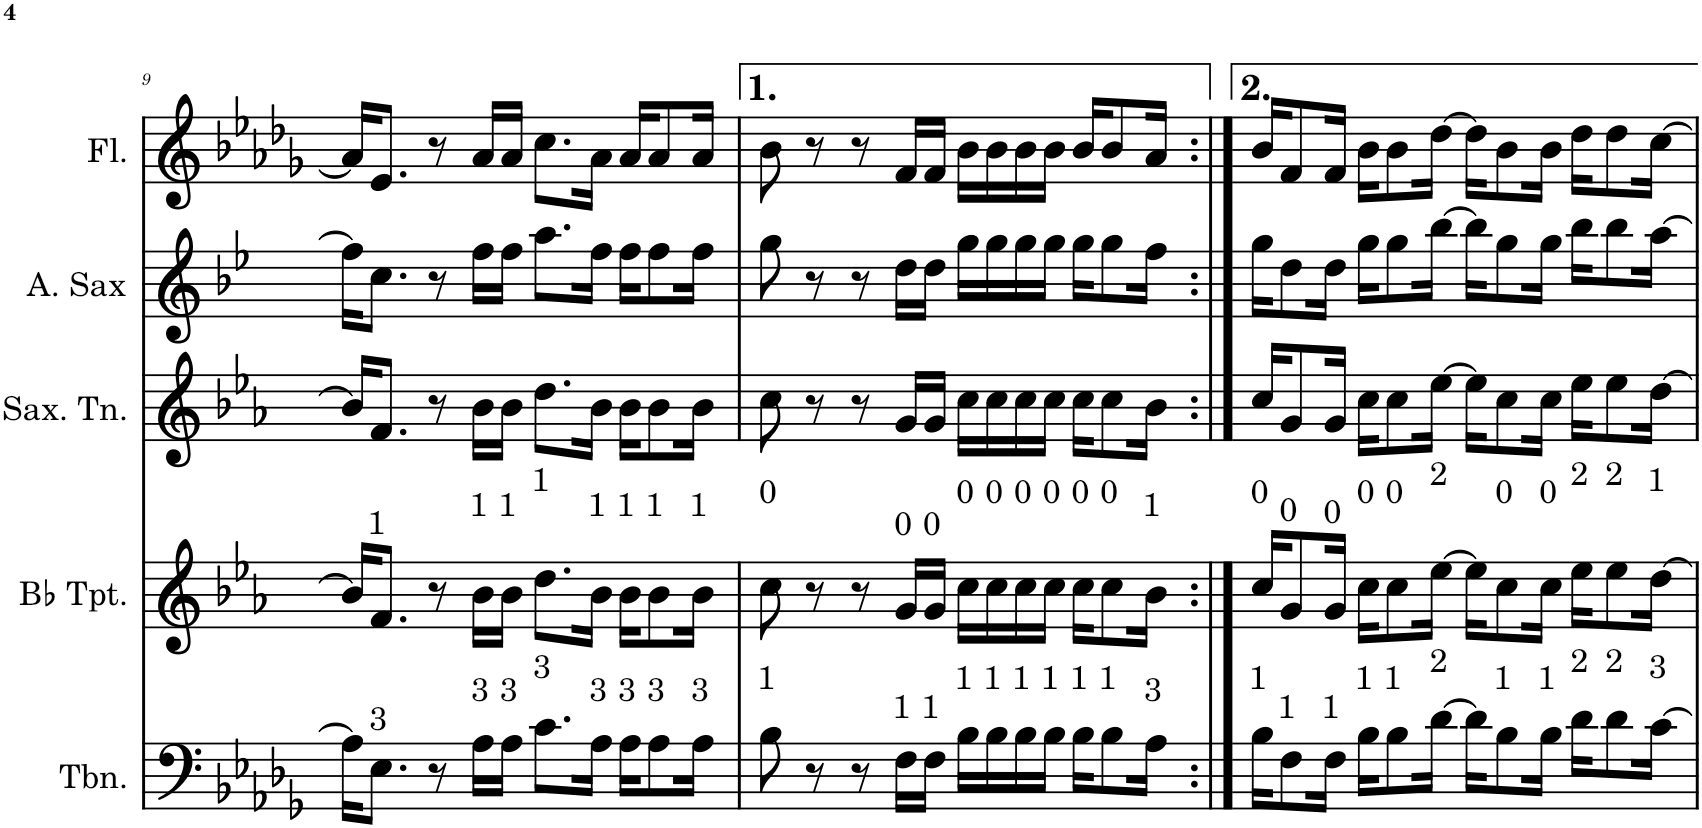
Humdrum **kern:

**kern	**kern	**kern	**kern	**kern
*part5	*part4	*part3	*part2	*part1
*staff5	*staff4	*staff3	*staff2	*staff1
*I"Trombone	*I"Bb Trumpet	*I"Saxofone Tenor	*I"Saxofone Alto	*I"Flauta Transversal
*I'Tbn.	*I'Bb Tpt.	*I'Sax. Tn.	*	*I'Fl.
!!LO:PB:g=z
*clefF4	*clefG2	*clefG2	*clefG2	*clefG2
*	*Trd1c2	*Trd8c14	*Trd5c9	*
*k[b-e-a-d-g-]	*k[b-e-a-]	*k[b-e-a-]	*k[b-e-]	*k[b-e-a-d-g-]
*M4/4	*M4/4	*M4/4	*M4/4	*M4/4
=9	=9	=9	=9	=9
16A-\KL]	16b-/KL]	16b-/KL]	16ff\KL]	16a-/KL]
!	!LO:TX:a:t=1	!	!	!
!LO:TX:a:t=3	!	!	!	!
8.E-\J	8.f/J	8.f/J	8.cc\J	8.e-/J
8r	8r	8r	8r	8r
!	!LO:TX:a:t=1	!	!	!
!LO:TX:a:t=3	!	!	!	!
16A-\LL	16b-\LL	16b-\LL	16ff\LL	16a-/LL
!	!LO:TX:a:t=1	!	!	!
!LO:TX:a:t=3	!	!	!	!
16A-\JJ	16b-\JJ	16b-\JJ	16ff\JJ	16a-/JJ
!	!LO:TX:a:t=1	!	!	!
!LO:TX:a:t=3	!	!	!	!
8.c\L	8.dd\L	8.dd\L	8.aa\L	8.cc\L
!	!LO:TX:a:t=1	!	!	!
!LO:TX:a:t=3	!	!	!	!
16A-\Jk	16b-\Jk	16b-\Jk	16ff\Jk	16a-\Jk
!	!LO:TX:a:t=1	!	!	!
!LO:TX:a:t=3	!	!	!	!
16A-\KL	16b-\KL	16b-\KL	16ff\KL	16a-/KL
!	!LO:TX:a:t=1	!	!	!
!LO:TX:a:t=3	!	!	!	!
8A-\	8b-\	8b-\	8ff\	8a-/
!	!LO:TX:a:t=1	!	!	!
!LO:TX:a:t=3	!	!	!	!
16A-\Jk	16b-\Jk	16b-\Jk	16ff\Jk	16a-/Jk
=10	=10	=10	=10	=10
!	!LO:TX:a:t=0	!	!	!
!LO:TX:a:t=1	!	!	!	!
8B-\	8cc\	8cc\	8gg\	8b-\
8r	8r	8r	8r	8r
8r	8r	8r	8r	8r
!	!LO:TX:a:t=0	!	!	!
!LO:TX:a:t=1	!	!	!	!
16F\LL	16g/LL	16g/LL	16dd\LL	16f/LL
!	!LO:TX:a:t=0	!	!	!
!LO:TX:a:t=1	!	!	!	!
16F\JJ	16g/JJ	16g/JJ	16dd\JJ	16f/JJ
!	!LO:TX:a:t=0	!	!	!
!LO:TX:a:t=1	!	!	!	!
16B-\LL	16cc\LL	16cc\LL	16gg\LL	16b-\LL
!	!LO:TX:a:t=0	!	!	!
!LO:TX:a:t=1	!	!	!	!
16B-\	16cc\	16cc\	16gg\	16b-\
!	!LO:TX:a:t=0	!	!	!
!LO:TX:a:t=1	!	!	!	!
16B-\	16cc\	16cc\	16gg\	16b-\
!	!LO:TX:a:t=0	!	!	!
!LO:TX:a:t=1	!	!	!	!
16B-\JJ	16cc\JJ	16cc\JJ	16gg\JJ	16b-\JJ
!	!LO:TX:a:t=0	!	!	!
!LO:TX:a:t=1	!	!	!	!
16B-\KL	16cc\KL	16cc\KL	16gg\KL	16b-/KL
!	!LO:TX:a:t=0	!	!	!
!LO:TX:a:t=1	!	!	!	!
8B-\	8cc\	8cc\	8gg\	8b-/
!	!LO:TX:a:t=1	!	!	!
!LO:TX:a:t=3	!	!	!	!
16A-\Jk	16b-\Jk	16b-\Jk	16ff\Jk	16a-/Jk
=11:|!	=11:|!	=11:|!	=11:|!	=11:|!
!	!LO:TX:a:t=0	!	!	!
!LO:TX:a:t=1	!	!	!	!
16B-\KL	16cc/KL	16cc/KL	16gg\KL	16b-/KL
!	!LO:TX:a:t=0	!	!	!
!LO:TX:a:t=1	!	!	!	!
8F\	8g/	8g/	8dd\	8f/
!	!LO:TX:a:t=0	!	!	!
!LO:TX:a:t=1	!	!	!	!
16F\Jk	16g/Jk	16g/Jk	16dd\Jk	16f/Jk
!	!LO:TX:a:t=0	!	!	!
!LO:TX:a:t=1	!	!	!	!
16B-\KL	16cc\KL	16cc\KL	16gg\KL	16b-\KL
!	!LO:TX:a:t=0	!	!	!
!LO:TX:a:t=1	!	!	!	!
8B-\	8cc\	8cc\	8gg\	8b-\
!	!LO:TX:a:t=2	!	!	!
!LO:TX:a:t=2	!	!	!	!
[16d-\Jk	[16ee-\Jk	[16ee-\Jk	[16bb-\Jk	[16dd-\Jk
16d-\KL]	16ee-\KL]	16ee-\KL]	16bb-\KL]	16dd-\KL]
!	!LO:TX:a:t=0	!	!	!
!LO:TX:a:t=1	!	!	!	!
8B-\	8cc\	8cc\	8gg\	8b-\
!	!LO:TX:a:t=0	!	!	!
!LO:TX:a:t=1	!	!	!	!
16B-\Jk	16cc\Jk	16cc\Jk	16gg\Jk	16b-\Jk
!	!LO:TX:a:t=2	!	!	!
!LO:TX:a:t=2	!	!	!	!
16d-\KL	16ee-\KL	16ee-\KL	16bb-\KL	16dd-\KL
!	!LO:TX:a:t=2	!	!	!
!LO:TX:a:t=2	!	!	!	!
8d-\	8ee-\	8ee-\	8bb-\	8dd-\
!	!LO:TX:a:t=1	!	!	!
!LO:TX:a:t=3	!	!	!	!
[16c\Jk	[16dd\Jk	[16dd\Jk	[16aa\Jk	[16cc\Jk
=	=	=	=	=
*-	*-	*-	*-	*-
